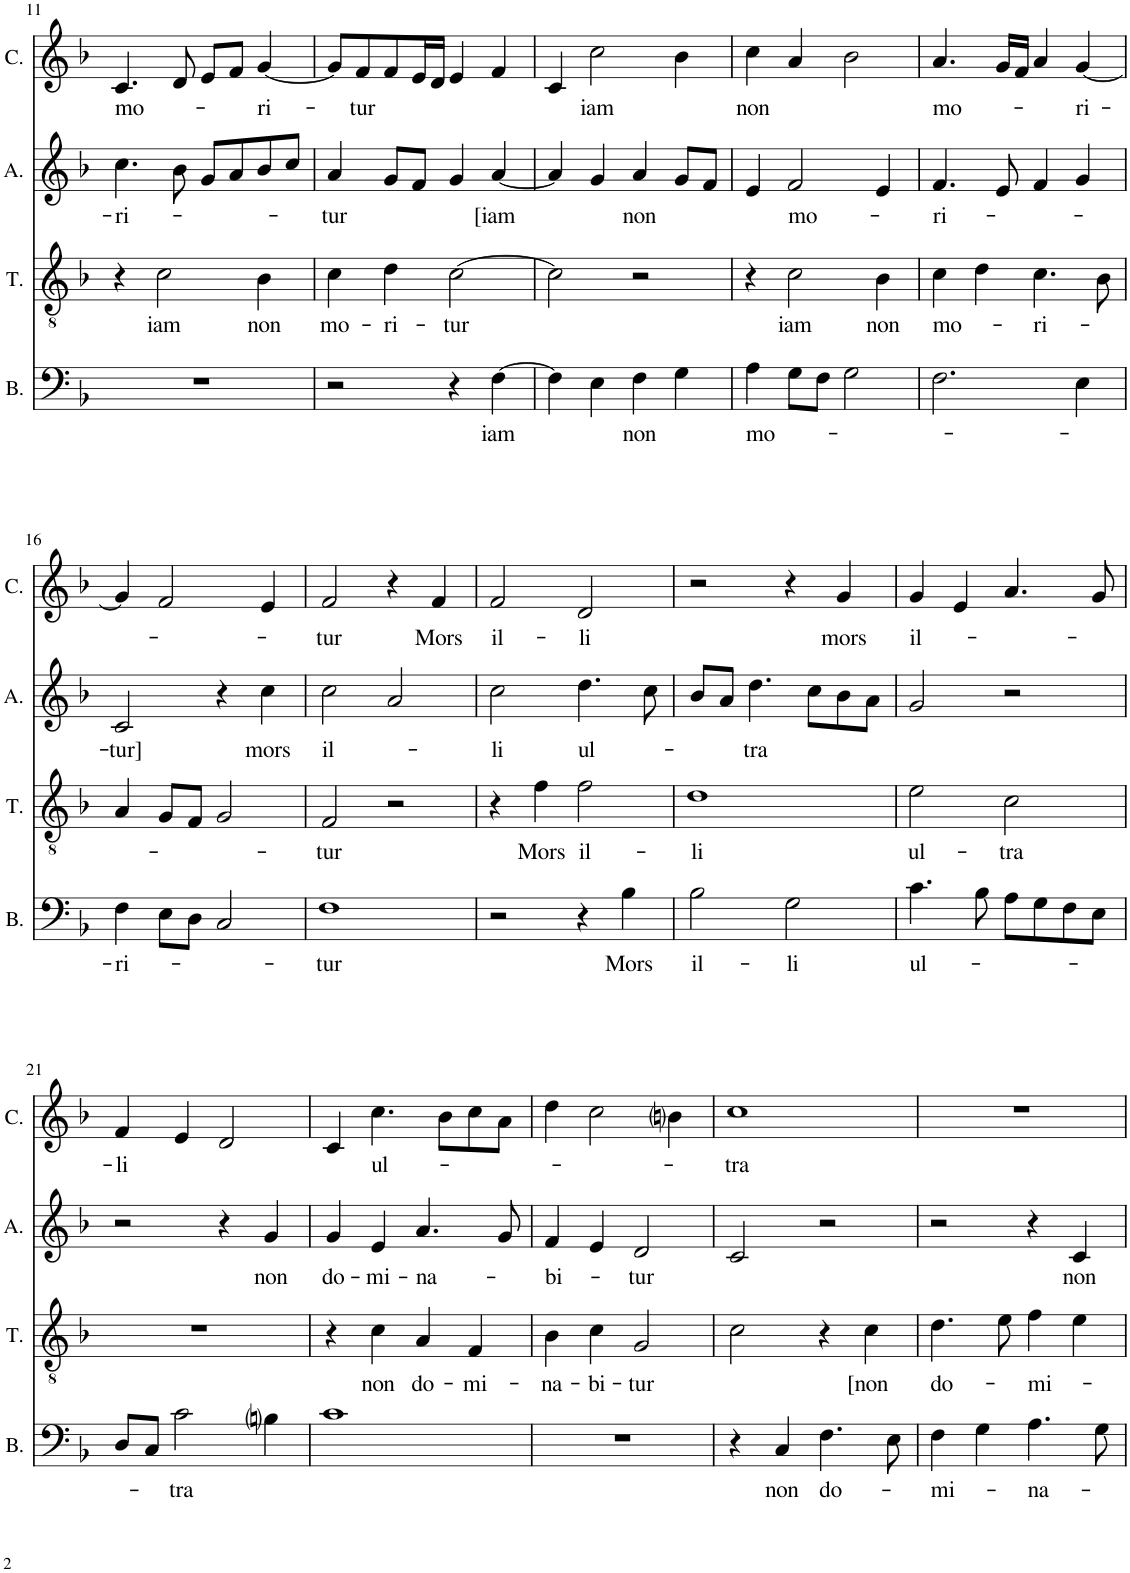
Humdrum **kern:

**kern	**text	**kern	**text	**kern	**text	**kern	**text
*part4	*part4	*part3	*part3	*part2	*part2	*part1	*part1
*staff4	*staff4	*staff3	*staff3	*staff2	*staff2	*staff1	*staff1
*I"Bassus	*	*I"Tenor	*	*I"Altus	*	*I"Cantus	*
*I'B.	*	*I'T.	*	*I'A.	*	*I'C.	*
!!LO:PB:g=z
*clefF4	*	*clefGv2	*	*clefG2	*	*clefG2	*
*k[b-]	*	*k[b-]	*	*k[b-]	*	*k[b-]	*
*M2/2	*	*M2/2	*	*M2/2	*	*M2/2	*
*met(c|)	*	*met(c|)	*	*met(c|)	*	*met(c|)	*
=11	=11	=11	=11	=11	=11	=11	=11
!	!	!	!	!	!LO:LY:b	!	!LO:LY:b
1r	.	4r	.	4.cc\	-ri-	4.c/	mo-
!	!	!	!LO:LY:b	!	!	!	!
.	.	2c\	iam	.	.	.	.
.	.	.	.	8b-\	.	8d/	.
.	.	.	.	8g/L	.	8e/L	.
.	.	.	.	8a/	.	8f/J	.
!	!	!	!LO:LY:b	!	!	!	!LO:LY:b
.	.	4B-\	non	8b-/	.	[4g/	-ri-
.	.	.	.	8cc/J	.	.	.
=12	=12	=12	=12	=12	=12	=12	=12
!	!	!	!LO:LY:b	!	!LO:LY:b	!	!
2r	.	4c\	mo-	4a/	-tur	8g/L]	.
!	!	!	!	!	!	!	!LO:LY:b
.	.	.	.	.	.	8f/	-tur
!	!	!	!LO:LY:b	!	!	!	!
.	.	4d\	-ri-	8g/L	.	8f/	.
.	.	.	.	8f/J	.	16e/L	.
.	.	.	.	.	.	16d/JJ	.
!	!	!	!LO:LY:b	!	!	!	!
4r	.	[2c\	-tur	4g/	.	4e/	.
!	!LO:LY:b	!	!	!	!LO:LY:b	!	!
[4F\	iam	.	.	[4a/	[iam	4f/	.
=13	=13	=13	=13	=13	=13	=13	=13
4F\]	.	2c\]	.	4a/]	.	4c/	.
!	!	!	!	!	!	!	!LO:LY:b
4E\	.	.	.	4g/	.	2cc\	iam
!	!LO:LY:b	!	!	!	!LO:LY:b	!	!
4F\	non	2r	.	4a/	non	.	.
4G\	.	.	.	8g/L	.	4b-\	.
.	.	.	.	8f/J	.	.	.
=14	=14	=14	=14	=14	=14	=14	=14
!	!LO:LY:b	!	!	!	!	!	!LO:LY:b
4A\	mo-	4r	.	4e/	.	4cc\	non
!	!	!	!LO:LY:b	!	!LO:LY:b	!	!
8G\L	.	2c\	iam	2f/	mo-	4a/	.
8F\J	.	.	.	.	.	.	.
2G\	.	.	.	.	.	2b-\	.
!	!	!	!LO:LY:b	!	!	!	!
.	.	4B-\	non	4e/	.	.	.
=15	=15	=15	=15	=15	=15	=15	=15
!	!	!	!LO:LY:b	!	!LO:LY:b	!	!LO:LY:b
2.F\	.	4c\	mo-	4.f/	-ri-	4.a/	mo-
.	.	4d\	.	.	.	.	.
.	.	.	.	8e/	.	16g/LL	.
.	.	.	.	.	.	16f/JJ	.
!	!	!	!LO:LY:b	!	!	!	!
.	.	4.c\	-ri-	4f/	.	4a/	.
!	!	!	!	!	!	!	!LO:LY:b
4E\	.	.	.	4g/	.	[4g/	-ri-
.	.	8B-\	.	.	.	.	.
!!LO:LB:g=z
=16	=16	=16	=16	=16	=16	=16	=16
!	!LO:LY:b	!	!	!	!LO:LY:b	!	!
4F\	-ri-	4A/	.	2c/	-tur]	4g/]	.
8E\L	.	8G/L	.	.	.	2f/	.
8D\J	.	8F/J	.	.	.	.	.
2C/	.	2G/	.	4r	.	.	.
!	!	!	!	!	!LO:LY:b	!	!
.	.	.	.	4cc\	mors	4e/	.
=17	=17	=17	=17	=17	=17	=17	=17
!	!LO:LY:b	!	!LO:LY:b	!	!LO:LY:b	!	!LO:LY:b
1F	-tur	2F/	-tur	2cc\	il-	2f/	-tur
.	.	2r	.	2a/	.	4r	.
!	!	!	!	!	!	!	!LO:LY:b
.	.	.	.	.	.	4f/	Mors
=18	=18	=18	=18	=18	=18	=18	=18
!	!	!	!	!	!LO:LY:b	!	!LO:LY:b
2r	.	4r	.	2cc\	-li	2f/	il-
!	!	!	!LO:LY:b	!	!	!	!
.	.	4f\	Mors	.	.	.	.
!	!	!	!LO:LY:b	!	!LO:LY:b	!	!LO:LY:b
4r	.	2f\	il-	4.dd\	ul-	2d/	-li
!	!LO:LY:b	!	!	!	!	!	!
4B-\	Mors	.	.	.	.	.	.
.	.	.	.	8cc\	.	.	.
=19	=19	=19	=19	=19	=19	=19	=19
!	!LO:LY:b	!	!LO:LY:b	!	!	!	!
2B-\	il-	1d	-li	8b-/L	.	2r	.
.	.	.	.	8a/J	.	.	.
!	!	!	!	!	!LO:LY:b	!	!
.	.	.	.	4.dd\	-tra	.	.
!	!LO:LY:b	!	!	!	!	!	!
2G\	-li	.	.	.	.	4r	.
.	.	.	.	8cc\L	.	.	.
!	!	!	!	!	!	!	!LO:LY:b
.	.	.	.	8b-\	.	4g/	mors
.	.	.	.	8a\J	.	.	.
=20	=20	=20	=20	=20	=20	=20	=20
!	!LO:LY:b	!	!LO:LY:b	!	!	!	!LO:LY:b
4.c\	ul-	2e\	ul-	2g/	.	4g/	il-
.	.	.	.	.	.	4e/	.
8B-\	.	.	.	.	.	.	.
!	!	!	!LO:LY:b	!	!	!	!
8A\L	.	2c\	-tra	2r	.	4.a/	.
8G\	.	.	.	.	.	.	.
8F\	.	.	.	.	.	.	.
8E\J	.	.	.	.	.	8g/	.
!!LO:LB:g=z
=21	=21	=21	=21	=21	=21	=21	=21
!	!	!	!	!	!	!	!LO:LY:b
8D/L	.	1r	.	2r	.	4f/	-li
8C/J	.	.	.	.	.	.	.
!	!LO:LY:b	!	!	!	!	!	!
2c\	-tra	.	.	.	.	4e/	.
.	.	.	.	4r	.	2d/	.
!	!	!	!	!	!LO:LY:b	!	!
4Bni\	.	.	.	4g/	non	.	.
=22	=22	=22	=22	=22	=22	=22	=22
!	!	!	!	!	!LO:LY:b	!	!
1c	.	4r	.	4g/	do-	4c/	.
!	!	!	!LO:LY:b	!	!LO:LY:b	!	!LO:LY:b
.	.	4c\	non	4e/	-mi-	4.cc\	ul-
!	!	!	!LO:LY:b	!	!LO:LY:b	!	!
.	.	4A/	do-	4.a/	-na-	.	.
.	.	.	.	.	.	8b-\L	.
!	!	!	!LO:LY:b	!	!	!	!
.	.	4F/	-mi-	.	.	8cc\	.
.	.	.	.	8g/	.	8a\J	.
=23	=23	=23	=23	=23	=23	=23	=23
!	!	!	!LO:LY:b	!	!LO:LY:b	!	!
1r	.	4B-\	-na-	4f/	bi-	4dd\	.
!	!	!	!LO:LY:b	!	!	!	!
.	.	4c\	-bi-	4e/	.	2cc\	.
!	!	!	!LO:LY:b	!	!LO:LY:b	!	!
.	.	2G/	-tur	2d/	-tur	.	.
.	.	.	.	.	.	4bni\	.
=24	=24	=24	=24	=24	=24	=24	=24
!	!	!	!	!	!	!	!LO:LY:b
4r	.	2c\	.	2c/	.	1cc	-tra
!	!LO:LY:b	!	!	!	!	!	!
4C/	non	.	.	.	.	.	.
!	!LO:LY:b	!	!	!	!	!	!
4.F\	do-	4r	.	2r	.	.	.
!	!	!	!LO:LY:b	!	!	!	!
.	.	4c\	[non	.	.	.	.
8E\	.	.	.	.	.	.	.
=25	=25	=25	=25	=25	=25	=25	=25
!	!LO:LY:b	!	!LO:LY:b	!	!	!	!
4F\	-mi-	4.d\	do-	2r	.	1r	.
4G\	.	.	.	.	.	.	.
.	.	8e\	.	.	.	.	.
!	!LO:LY:b	!	!LO:LY:b	!	!	!	!
4.A\	-na-	4f\	-mi-	4r	.	.	.
!	!	!	!	!	!LO:LY:b	!	!
.	.	4e\	.	4c/	non	.	.
8G\	.	.	.	.	.	.	.
=	=	=	=	=	=	=	=
*-	*-	*-	*-	*-	*-	*-	*-
